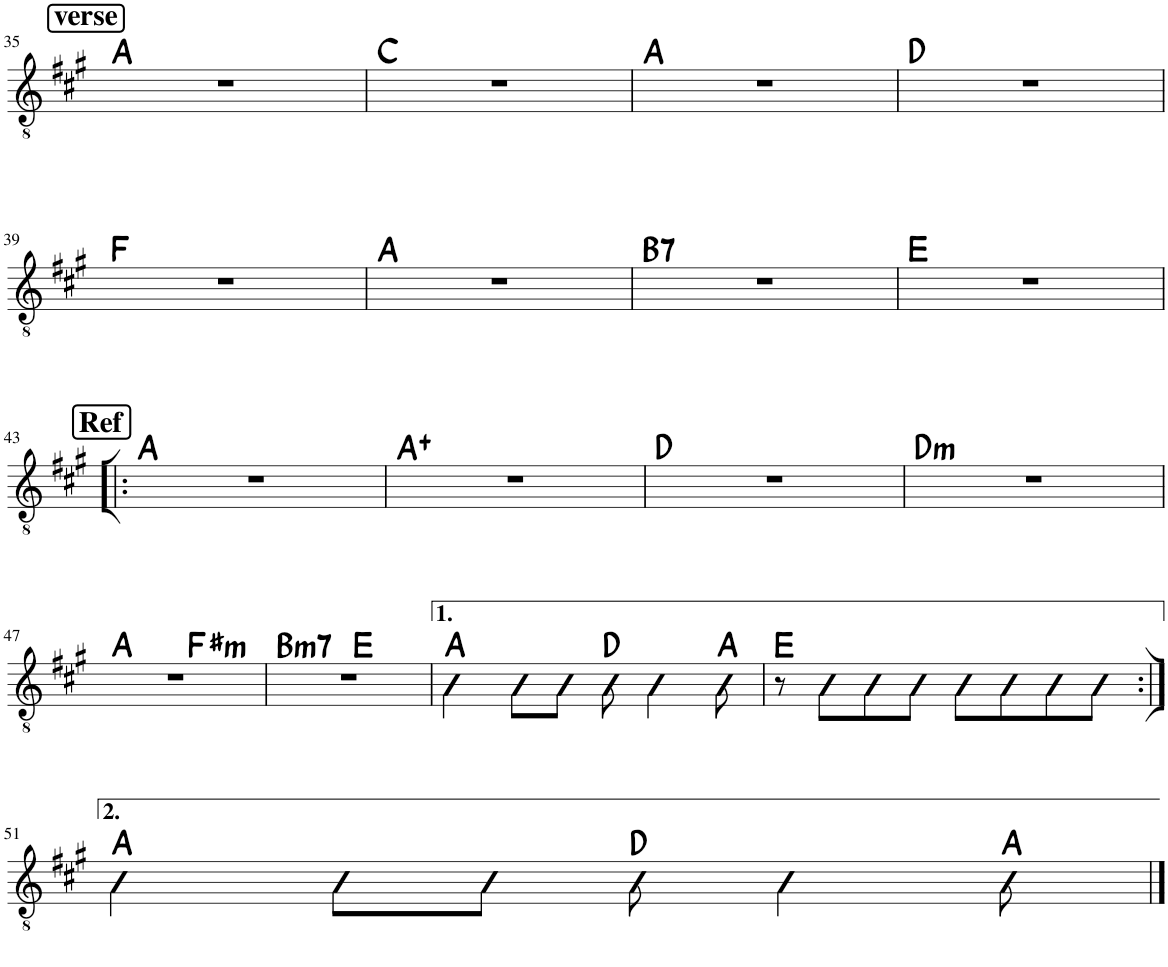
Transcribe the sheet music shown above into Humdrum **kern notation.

**kern	**harte
*part1	*part1
*staff1	*
*I"Classical Guitar	*
*I'Guit.	*
!!LO:PB:g=z
*clefGv2	*
*k[f#c#g#]	*
*M4/4	*
!!LO:REH:place=s1:a:B:rj:fs=14:t=verse
=35	=35
1r	A:maj
=36	=36
1r	C:maj
=37	=37
1r	A:maj
=38	=38
1r	D:maj
!!LO:LB:g=z
=39	=39
1r	F:maj
=40	=40
1r	A:maj
=41	=41
!	!LO:H:kt=7
1r	B:7
=42	=42
1r	E:maj
!!LO:LB:g=z
!!LO:REH:place=s1:a:B:rj:fs=14:t=Ref
=43!|:	=43!|:
1r	A:maj
=44	=44
1r	A:aug
=45	=45
1r	D:maj
=46	=46
!	!LO:H:kt=m
1r	D:min
!!LO:LB:g=z
=47	=47
*^	*
1r	2ryy	A:maj
!	!	!LO:H:kt=m
.	2ryy	F#:min
=48	=48	=48
!	!	!LO:H:kt=m7
1r	2ryy	B:min7
.	2ryy	E:maj
*v	*v	*
=49	=49
4A\	A:maj
8A\L	.
8A\J	.
8d\	D:maj
4d\	.
8A\	A:maj
=50	=50
8r	E:maj
8E\L	.
8E\	.
8E\J	.
8E\L	.
8E\	.
8E\	.
8E\J	.
!!LO:LB:g=z
=51:|!	=51:|!
4A\	A:maj
8A\L	.
8A\J	.
8d\	D:maj
4d\	.
8A\	A:maj
==	==
*-	*-
